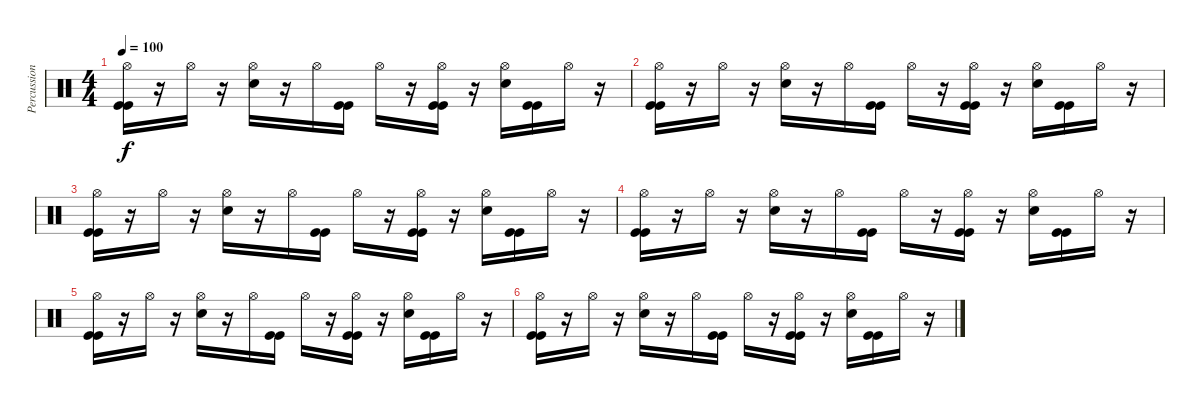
\track ("Percussion" "Percussion") {instrument percussion}
\staff {score}
\articulation defaults
\ts (4 4)
\tempo 100
\clef neutral
\ks c
("Hi-Hat (open)" "Kick (hit)" "Kick (hit)").16{dy f volume 8} r.16 "Hi-Hat (open)".16 r.16 ("Hi-Hat (open)" "Snare (hit) 2").16 r.16 "Hi-Hat (open)".16 ("Kick (hit)" "Kick (hit)").16 "Hi-Hat (open)".16 r.16 ("Hi-Hat (open)" "Kick (hit)" "Kick (hit)").16 r.16 ("Hi-Hat (open)" "Snare (hit) 2").16 ("Kick (hit)" "Kick (hit)").16 "Hi-Hat (open)".16 r.16 |
("Hi-Hat (open)" "Kick (hit)" "Kick (hit)").16 r.16 "Hi-Hat (open)".16 r.16 ("Hi-Hat (open)" "Snare (hit) 2").16 r.16 "Hi-Hat (open)".16 ("Kick (hit)" "Kick (hit)").16 "Hi-Hat (open)".16 r.16 ("Hi-Hat (open)" "Kick (hit)" "Kick (hit)").16 r.16 ("Hi-Hat (open)" "Snare (hit) 2").16 ("Kick (hit)" "Kick (hit)").16 "Hi-Hat (open)".16 r.16 |
("Hi-Hat (open)" "Kick (hit)" "Kick (hit)").16{volume 4} r.16 "Hi-Hat (open)".16 r.16 ("Hi-Hat (open)" "Snare (hit) 2").16 r.16 "Hi-Hat (open)".16 ("Kick (hit)" "Kick (hit)").16 "Hi-Hat (open)".16 r.16 ("Hi-Hat (open)" "Kick (hit)" "Kick (hit)").16 r.16 ("Hi-Hat (open)" "Snare (hit) 2").16 ("Kick (hit)" "Kick (hit)").16 "Hi-Hat (open)".16 r.16 |
("Hi-Hat (open)" "Kick (hit)" "Kick (hit)").16 r.16 "Hi-Hat (open)".16 r.16 ("Hi-Hat (open)" "Snare (hit) 2").16 r.16 "Hi-Hat (open)".16 ("Kick (hit)" "Kick (hit)").16 "Hi-Hat (open)".16 r.16 ("Hi-Hat (open)" "Kick (hit)" "Kick (hit)").16 r.16 ("Hi-Hat (open)" "Snare (hit) 2").16 ("Kick (hit)" "Kick (hit)").16 "Hi-Hat (open)".16 r.16 |
("Hi-Hat (open)" "Kick (hit)" "Kick (hit)").16{volume 0} r.16 "Hi-Hat (open)".16 r.16 ("Hi-Hat (open)" "Snare (hit) 2").16 r.16 "Hi-Hat (open)".16 ("Kick (hit)" "Kick (hit)").16 "Hi-Hat (open)".16 r.16 ("Hi-Hat (open)" "Kick (hit)" "Kick (hit)").16 r.16 ("Hi-Hat (open)" "Snare (hit) 2").16 ("Kick (hit)" "Kick (hit)").16 "Hi-Hat (open)".16 r.16 |
("Hi-Hat (open)" "Kick (hit)" "Kick (hit)").16 r.16 "Hi-Hat (open)".16 r.16 ("Hi-Hat (open)" "Snare (hit) 2").16 r.16 "Hi-Hat (open)".16 ("Kick (hit)" "Kick (hit)").16 "Hi-Hat (open)".16 r.16 ("Hi-Hat (open)" "Kick (hit)" "Kick (hit)").16 r.16 ("Hi-Hat (open)" "Snare (hit) 2").16 ("Kick (hit)" "Kick (hit)").16 "Hi-Hat (open)".16 r.16
